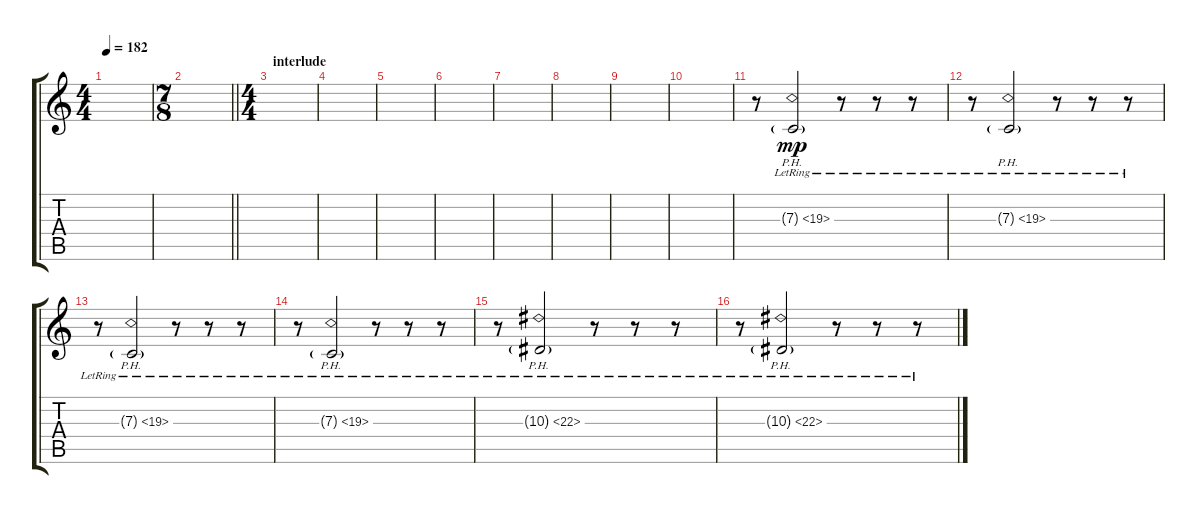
\track "" {instrument electricpiano1}
\staff {score tabs}
\tuning (D4 A3 F3 C3 G2 C2) {hide}
\ts (4 4)
\tempo 182
\clef g2
\ks c
|
\ts (7 8)
\barLineRight lightlight
|
\ts (4 4)
\section ("" "interlude")
|
|
|
|
|
|
|
|
r.8 7.3{ph 12 g lr}.2{dy mp} r.8 r.8 r.8 |
r.8 7.3{ph 12 g lr}.2 r.8 r.8 r.8 |
r.8 7.3{ph 12 g lr}.2 r.8 r.8 r.8 |
r.8 7.3{ph 12 g lr}.2 r.8 r.8 r.8 |
r.8 10.3{ph 12 g lr}.2 r.8 r.8 r.8 |
r.8 10.3{ph 12 g lr}.2 r.8 r.8 r.8
